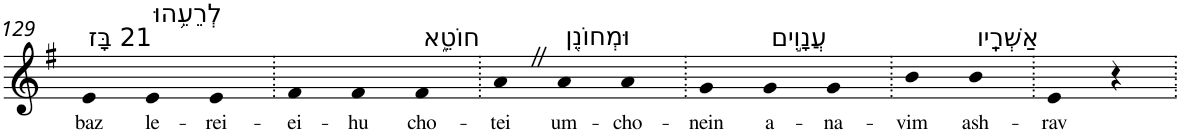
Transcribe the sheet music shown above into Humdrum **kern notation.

**kern	**text
*part1	*part1
*staff1	*staff1
*I"Piano	*
*I'Pno	*
!!LO:PB:g=z
*clefG2	*
*k[f#]	*
*G:	*
=129	=129
!LO:TX:a:t=21 בָּז	!
!	!LO:LY:b
4e	baz
!LO:TX:a:t=לְרֵעֵ֥הוּ	!
!	!LO:LY:b
4e	le-
!	!LO:LY:b
4e	-rei-
=130.	=130.
!	!LO:LY:b
4f#	-ei-
!	!LO:LY:b
4f#	-hu
!LO:TX:a:t=חוֹטֵ֑א	!
!	!LO:LY:b
4f#	cho-
=131.	=131.
!	!LO:LY:b
4aZ	-tei
!LO:TX:a:t=וּמְחוֹנֵ֖ן	!
!	!LO:LY:b
4a	um-
!	!LO:LY:b
4a	-cho-
=132.	=132.
!	!LO:LY:b
4g	-nein
!LO:TX:a:t=עֲנָוִ֣ים	!
!	!LO:LY:b
4g	a-
!	!LO:LY:b
4g	-na-
=133.	=133.
!	!LO:LY:b
4b	-vim
!LO:TX:a:t=אַשְׁרָֽיו	!
!	!LO:LY:b
4b	ash-
=134.	=134.
!	!LO:LY:b
4e	-rav
4r	.
=.	=.
*-	*-
